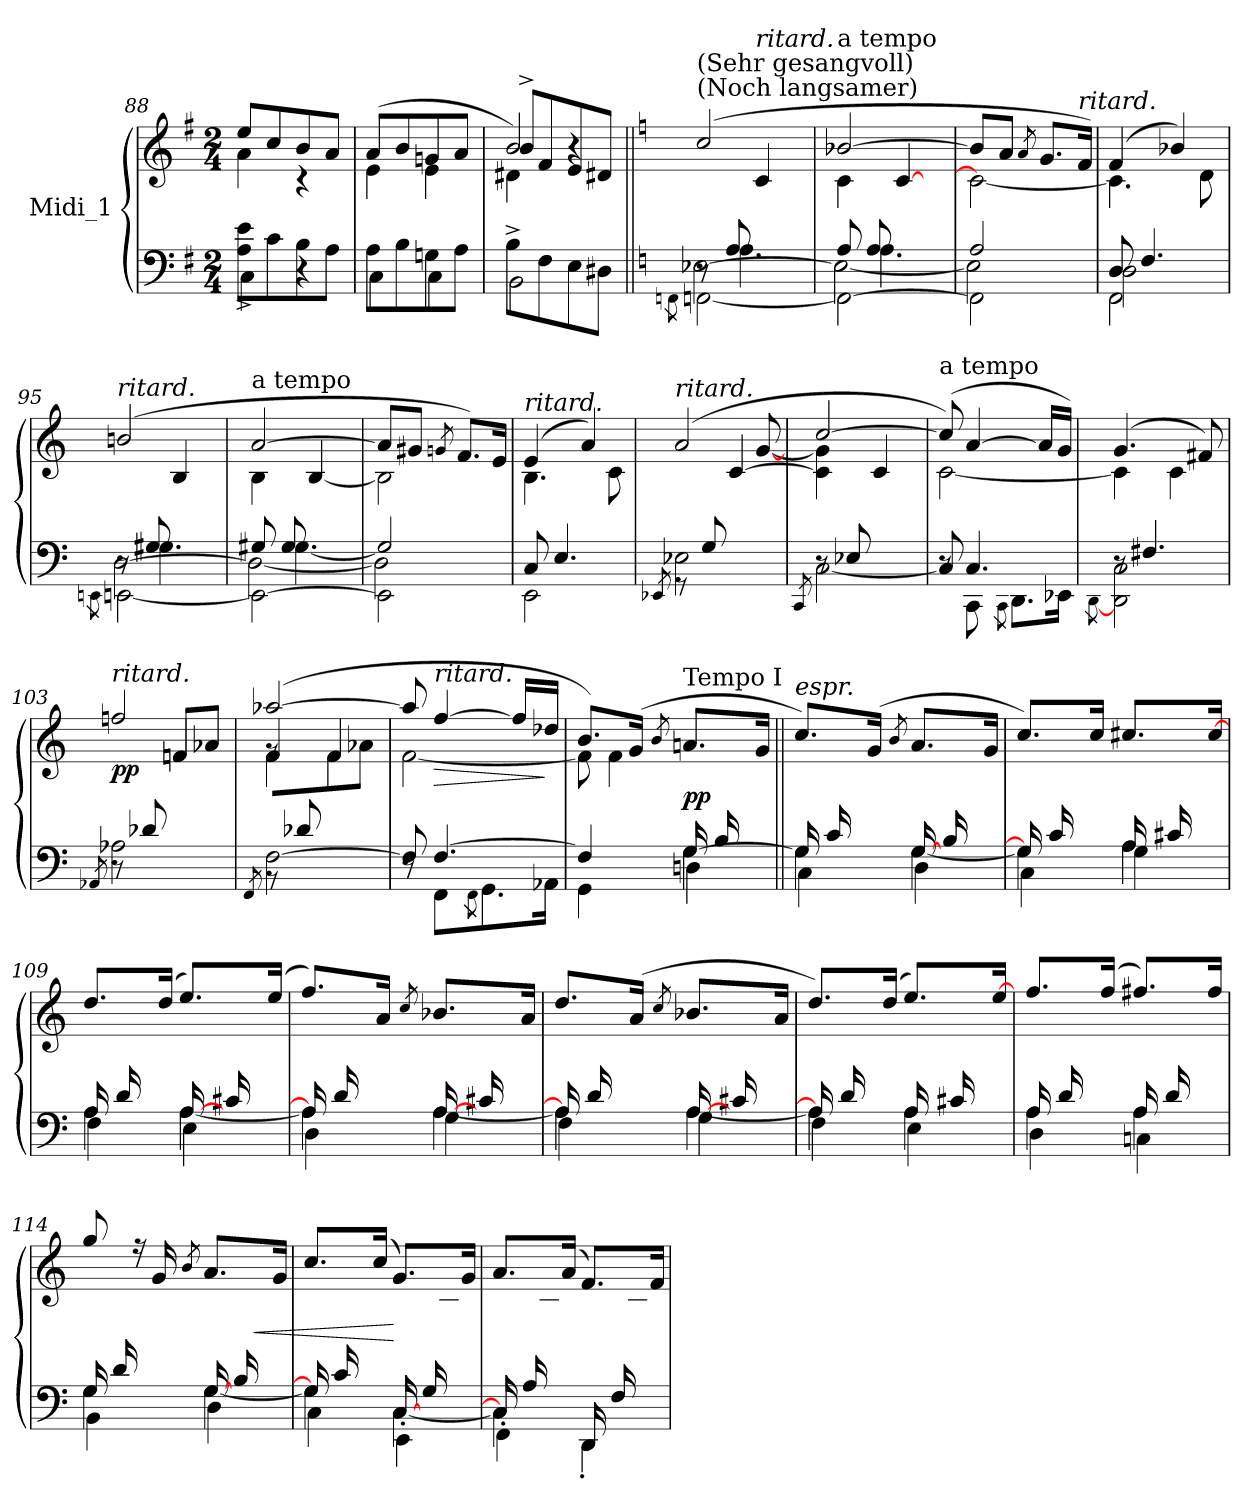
**kern	**kern	**dynam
*part1	*part1	*part1
*staff2	*staff1	*staff1/2
*I"Midi_1	*	*
*clefF4	*clefG2	*
*k[f#]	*k[f#]	*
*G:	*G:	*
*M2/4	*M2/4	*
=88	=88	=88
*^	*^	*
*	*^	*	*	*
2ryy	8A\^ 8e\^L	4C\	8ee/L	4a\	.
.	8c\	.	8cc/	.	.
.	8B\	4r	8b/	4r	.
.	8A\J	.	8a/J	.	.
=89	=89	=89	=89	=89	=89
2ryy	8A\L	4C\	(>8a/L	4e\	.
.	8B\	.	8b/	.	.
.	8Gni\	4C\	8gni/	4e\	.
.	8A\J	.	8a/J	.	.
*	*v	*v	*	*	*
!!LO:LB:g=z
=90	=90	=90	=90	=90
*	*	*	*^	*
8B^\L	2BB\	2b/)	4d#X\	8b^/L	.
8F#\	.	.	.	8f#/	.
8E\	.	.	4r	8e/	.
8D#X\J	.	.	.	8d#X/J	.
*v	*v	*	*	*	*
!!LO:PB:g=z	!!	!!
=91||	=91||	=91||	=91||	=91||
*k[]	*k[]	*	*	*
*C:	*C:	*	*	*
*^	*	*	*	*
*	*^	*	*	*	*
*	*	*^	*	*	*	*
*	*	*	*^	*	*	*	*
.	.	.	.	8qFFni\	.	.	.	.
!	!	!	!	!	!LO:TX:a:t=(Noch langsamer)	!	!	!
!	!	!	!	!	!LO:TX:a:t=(Sehr gesangvoll)	!	!	!
!	!	!	!	!	!	!	!	!LO:DY:a=2
!	!	!	!	!	!	!	!	!LO:DY:n=1:a
8ryy	4ryy	8r	[2FFni\	[2E-X\	(>2cc/	8ryy	4ryy	p f
8A/L	.	4.A\	.	.	.	8ryy	.	.
!	!	!	!	!	!	!LO:TX:a:i:t=ritard.	!	!
4ryy	4ryy	.	.	.	.	8c\	4c/	.
.	.	.	.	.	.	8e-X\J	.	.
*	*	*	*v	*v	*	*	*	*
=92	=92	=92	=92	=92	=92	=92	=92
!	!	!	!	!LO:TX:a:t=a tempo	!	!	!
8ryy	8A/	2FF\_	2E-\_	[2b-X/	4c\	4ryy	.
8A/L	4.A\	.	.	.	.	.	.
4ryy	.	.	.	.	4c/	[8c\	.
.	.	.	.	.	.	8e-X\J	.
*	*	*	*	*	*v	*v	*
=93	=93	=93	=93	=93	=93	=93
2ryy	2A/	2FF\]	2E-\]	8b-/L]	2c\_	.
.	.	.	.	8a/J	.	.
.	.	.	.	8qa/	.	.
.	.	.	.	8.g/L	.	.
!	!	!	!	!LO:TX:a:i:t=ritard.	!	!
.	.	.	.	16f/Jk)	.	.
=94	=94	=94	=94	=94	=94	=94
2ryy	8D/	2FF\	2D\	(>4f/	4.c\]	.
.	4.F/	.	.	.	.	.
.	.	.	.	4b-X/)	.	.
.	.	.	.	.	8d\	.
*	*	*	*	*v	*v	*
=95	=95	=95	=95	=95	=95
*	*	*	*^	*	*
.	.	.	.	8qEEni\	.	.
*	*	*	*	*	*^	*
*	*	*	*	*	*	*^	*
!	!	!	!	!	!LO:TX:a:i:t=ritard.	!	!	!
8ryy	4ryy	8r	[2EEni\	[2D\	(>2bni/	8ryy	4ryy	.
8G#X/L	.	4.G#X\	.	.	.	8ryy	.	.
4ryy	4ryy	.	.	.	.	8B\	4B/	.
.	.	.	.	.	.	8d\J	.	.
*	*	*	*v	*v	*	*	*	*
=96	=96	=96	=96	=96	=96	=96	=96
!	!	!	!	!LO:TX:a:t=a tempo	!	!	!
8G#X/L	8ryy	2EE\_	2D\_	[2a/	4B\	4ryy	.
8G#/	[4.G#\	.	.	.	.	.	.
4ryy	.	.	.	.	[4B/	8B\	.
.	.	.	.	.	.	8d\J	.
*	*	*	*	*	*v	*v	*
!!LO:LB:g=z
=97	=97	=97	=97	=97	=97	=97
2ryy	2G#/]	2EE\]	2D\]	8a/L]	2B\]	.
.	.	.	.	8g#X/J	.	.
.	.	.	.	8qgn/	.	.
.	.	.	.	8.f/L)	.	.
.	.	.	.	16e/Jk	.	.
!!LO:LB:g=z	!!
=98	=98	=98	=98	=98	=98	=98
!	!	!	!	!LO:TX:a:i:t=ritard.	!	!
2ryy	2ryy	8C/	2EE\	(>4e/	4.B\	.
.	.	4.E/	.	.	.	.
.	.	.	.	4a/)	.	.
.	.	.	.	.	8c\	.
*	*	*	*	*v	*v	*
=99	=99	=99	=99	=99	=99
.	.	.	8qEE-X/	.	.
*	*	*	*^	*^	*
*	*	*	*	*	*	*^	*
*	*	*	*	*	*	*	*^	*
!	!	!	!	!	!LO:TX:a:i:t=ritard.	!	!	!	!
8ryy	4ryy	4ryy	2E-X\	8r	(>2a/	8ryy	4ryy	4.ryy	.
8G/L	.	.	.	8ryy	.	8ryy	.	.	.
4ryy	4ryy	8ryy	.	4ryy	.	8c\	[4c/	.	.
.	.	8ryy	.	.	.	[8g\J	.	[8g/	.
*	*v	*v	*v	*v	*	*	*	*	*
=100	=100	=100	=100	=100	=100	=100
.	8qCC/	.	.	.	.	.
*	*^	*	*	*	*	*
2ryy	[2C\	8r	[2cc/	2ryy	4c\] 4g\]	4ryy	.
.	.	8E-X/L	.	.	.	.	.
.	.	4ryy	.	.	4c/	8c\	.
.	.	.	.	.	.	8g\J	.
=101	=101	=101	=101	=101	=101	=101	=101
*	*	*^	*	*	*	*	*
!	!	!	!	!LO:TX:a:t=a tempo	!	!	!	!
*	*	*	*	*	*v	*v	*v	*
2ryy	2ryy	8C/]	8r	(>8cc/])	[2c\	.
.	.	4.C/	8CC\	[4a/	.	.
.	.	.	8qCC\	.	.	.
.	.	.	8.DD\L	.	.	.
.	.	.	.	16a/LL]	.	.
.	.	.	16EE-X\Jk	16g/JJ)	.	.
=102	=102	=102	=102	=102	=102	=102
.	.	.	[8qDD\	.	.	.
2ryy	2ryy	8r	2DD\ 2C\	(>4.g/	4c\]	.
.	.	4.F#X/	.	.	.	.
.	.	.	.	.	4c\	.
.	.	.	.	8f#X/)	.	.
*	*	*	*	*v	*v	*
=103	=103	=103	=103	=103	=103
.	.	8qAA-X/	.	.	.
*	*	*	*	*^	*
*	*	*	*	*	*^	*
*	*	*	*	*	*	*^	*
!	!	!	!	!LO:TX:a:i:t=ritard.	!	!	!	!
!	!	!	!	!	!	!	!	!LO:DY:b
4ryy	2ryy	2A-X\	8r	2ffni/	2ryy	4ryy	4ryy	pp
.	.	.	8d-X/	.	.	.	.	.
4ryy	.	.	4ryy	.	.	4fni/	8fni/L	.
.	.	.	.	.	.	.	8a-X/J	.
!!LO:LB:g=z	!!	!!	!!
=104	=104	=104	=104	=104	=104	=104	=104	=104
.	.	8qFF/	.	.	.	.	.	.
8ryy	4ryy	[2F\	8r	(>[2aa-X/	8r	4f/	4f\	.
8d-X/L	.	.	8ryy	.	8ryy	.	.	.
4ryy	4ryy	.	4ryy	.	8f\	4ryy	4f/	.
.	.	.	.	.	8a-X\J	.	.	.
*	*	*	*	*	*v	*v	*v	*
=105	=105	=105	=105	=105	=105	=105
2ryy	2ryy	8F/]	8r	8aa-/]	[2f\	.
!	!	!	!	!LO:TX:a:i:t=ritard.	!	!
!	!	!	!	!	!	!LO:HP:b
.	.	[4.F/	8FF\L	[4ff/	.	>
.	.	.	8qFF\	.	.	.
.	.	.	8.GG\	.	.	.
.	.	.	.	16ff/LL]	.	.
.	.	.	16AA-X\Jk	16dd-X/JJ	.	]
=106	=106	=106	=106	=106	=106	=106
*	*	*	*	*	*^	*
4ryy	2ryy	4F/]	4GG\	8.b/L)	8f\]	4.ryy	.
.	.	.	.	.	4f\	.	.
.	.	.	.	(>16g/Jk	.	.	.
.	.	.	.	8qb/	.	.	.
!	!	!	!	!LO:TX:a:t=Tempo I	!	!	!
!	!	!	!	!	!	!	!LO:DY:b
16G/LL	.	[4G\	4Dni\	8.ani/L	.	.	pp
16B/J	.	.	.	.	.	.	.
8ryy	.	.	.	.	8ryy	8f\J	.
.	.	.	.	16g/Jk	.	.	.
*	*	*	*	*	*v	*v	*
=107||	=107||	=107||	=107||	=107||	=107||	=107||
*	*	*	*^	*	*	*
!	!	!	!	!	!LO:TX:a:i:t=espr.	!	!
16G/LL	2ryy	2ryy	4G\]	4C\	8.cc/L)	8ryy	.
16c/J	.	.	.	.	.	.	.
8ryy	.	.	.	.	.	8e\J	.
.	.	.	.	.	(>16g/Jk	.	.
.	.	.	.	.	8qb/	.	.
[16G/LL	.	.	[4G\	4D\	8.a/L	8ryy	.
16B/J	.	.	.	.	.	.	.
8ryy	.	.	.	.	.	8f\J	.
.	.	.	.	.	16g/Jk	.	.
!!LO:LB:g=z	!!
=108	=108	=108	=108	=108	=108	=108	=108
16G/LL]	2ryy	2ryy	4G\]	4C\	8.cc/L)	8ryy	.
16c/J	.	.	.	.	.	.	.
8ryy	.	.	.	.	.	8e\J	.
.	.	.	.	.	16cc/Jk	.	.
16A/LL	.	.	4A\	4G\	8.cc#X/L	8ryy	.
16c#X/J	.	.	.	.	.	.	.
8ryy	.	.	.	.	.	8e\J	.
.	.	.	.	.	[16cc#/Jk	.	.
*	*	*v	*v	*v	*	*	*
!!LO:LB:g=z	!!
=109	=109	=109	=109	=109	=109
16A/LL	4A\	4F\	8.dd/L	8ryy	.
16d/J	.	.	.	.	.
8ryy	.	.	.	8f\J	.
.	.	.	(16dd/Jk	.	.
[16A/LL	[4A\	4E\	8.ee/L)	8ryy	.
16c#X/J	.	.	.	.	.
8ryy	.	.	.	8g\J	.
.	.	.	(>16ee/Jk	.	.
=110	=110	=110	=110	=110	=110
16A/LL]	4A\]	4D\	8.ff/L)	8ryy	.
16d/J	.	.	.	.	.
8ryy	.	.	.	8f\J	.
.	.	.	16a/Jk	.	.
.	.	.	8qcc/	.	.
[16A/LL	[4A\	4G\	8.b-X/L	8ryy	.
16c#X/J	.	.	.	.	.
8ryy	.	.	.	8e\J	.
.	.	.	16a/Jk	.	.
=111	=111	=111	=111	=111	=111
16A/LL]	4A\]	4F\	8.dd/L	8ryy	.
16d/J	.	.	.	.	.
8ryy	.	.	.	8f\J	.
.	.	.	(>16a/Jk	.	.
.	.	.	8qcc/	.	.
[16A/LL	[4A\	4G\	8.b-X/L	8ryy	.
16c#X/J	.	.	.	.	.
8ryy	.	.	.	8e\J	.
.	.	.	16a/Jk	.	.
=112	=112	=112	=112	=112	=112
16A/LL]	4A\]	4F\	8.dd/L)	8ryy	.
16d/J	.	.	.	.	.
8ryy	.	.	.	8f\J	.
.	.	.	(16dd/Jk	.	.
16A/LL	4A\	4E\	8.ee/L)	8ryy	.
16c#X/J	.	.	.	.	.
8ryy	.	.	.	8e\J	.
.	.	.	[16ee/Jk	.	.
!!LO:PB:g=z	!!
=113	=113	=113	=113	=113	=113
*	*	*^	*	*	*
16A/LL	4A\	4D\	2ryy	8.ff/L	8ryy	.
16d/J	.	.	.	.	.	.
8ryy	.	.	.	.	8f\J	.
.	.	.	.	(>16ff/Jk	.	.
16A/LL	4A\	4Cni\	.	8.ff#X/L)	8ryy	.
16d/J	.	.	.	.	.	.
8ryy	.	.	.	.	8f#X\J	.
.	.	.	.	16ff#/Jk	.	.
=114	=114	=114	=114	=114	=114	=114
16G/LL	4G\	4BB\	2ryy	8gg/	8ryy	.
16d/J	.	.	.	.	.	.
8ryy	.	.	.	16r	8fni\J	.
.	.	.	.	16g/	.	.
.	.	.	.	8qb/	.	.
[16G/LL	[4G\	4D\	.	8.a/L	8ryy	.
16B/J	.	.	.	.	.	.
!	!	!	!	!	!	!LO:HP:b
8ryy	.	.	.	.	8f\J	<
.	.	.	.	16g/Jk	.	.
=115	=115	=115	=115	=115	=115	=115
16G/LL]	4G\]	4C\	2ryy	8.cc/L	8ryy	.
16c/J	.	.	.	.	.	.
8ryy	.	.	.	.	8e\J	.
.	.	.	.	(>16cc/Jk	.	.
[16C/LL	[4C\	4EE'\	.	8.g/L)	8ryy	[
16G/J	.	.	.	.	.	.
8ryy	.	.	.	.	8c\J	.
.	.	.	.	16g/Jk	.	.
=116	=116	=116	=116	=116	=116	=116
16C/LL]	4C\]	4FF'\	2ryy	8.a/L	8ryy	.
16A/J	.	.	.	.	.	.
8ryy	.	.	.	.	8c\J	.
.	.	.	.	(16a/Jk	.	.
16DD/LL	4DD'\	4ryy	.	8.f/L)	8ryy	.
16F/J	.	.	.	.	.	.
8ryy	.	.	.	.	8c\J	.
.	.	.	.	16f/Jk	.	.
*v	*v	*v	*v	*	*	*
*	*v	*v	*
=	=	=
*-	*-	*-
